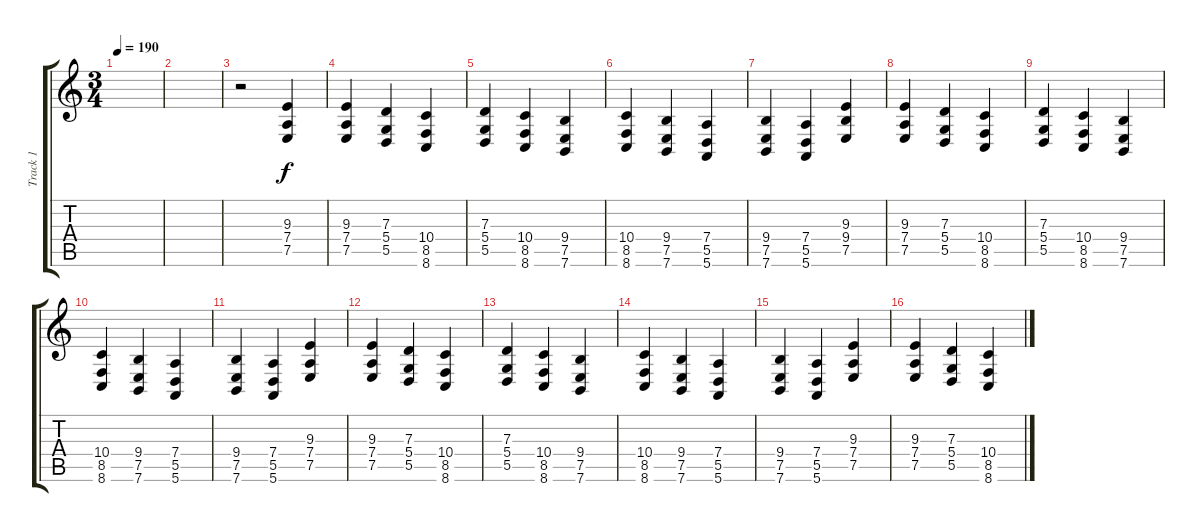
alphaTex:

\track ("Track 1" "Track 1") {instrument acousticgrandpiano}
\staff {score tabs}
\tuning (E4 B3 G3 D3 A2 E2) {hide}
\ts (3 4)
\tempo 190
\clef g2
\ks c
|
|
r.2 (9.3 7.4 7.5).4{volume 13} |
(9.3 7.4 7.5).4 (7.3 5.4 5.5).4 (10.4 8.5 8.6).4 |
(7.3 5.4 5.5).4 (10.4 8.5 8.6).4 (9.4 7.5 7.6).4 |
(10.4 8.5 8.6).4 (9.4 7.5 7.6).4 (7.4 5.5 5.6).4 |
(9.4 7.5 7.6).4 (7.4 5.5 5.6).4 (9.3 9.4 7.5).4 |
(9.3 7.4 7.5).4 (7.3 5.4 5.5).4 (10.4 8.5 8.6).4 |
(7.3 5.4 5.5).4 (10.4 8.5 8.6).4 (9.4 7.5 7.6).4 |
(10.4 8.5 8.6).4 (9.4 7.5 7.6).4 (7.4 5.5 5.6).4 |
(9.4 7.5 7.6).4 (7.4 5.5 5.6).4 (9.3 7.4 7.5).4 |
(9.3 7.4 7.5).4{volume 13 instrument acousticgrandpiano} (7.3 5.4 5.5).4 (10.4 8.5 8.6).4 |
(7.3 5.4 5.5).4 (10.4 8.5 8.6).4 (9.4 7.5 7.6).4 |
(10.4 8.5 8.6).4 (9.4 7.5 7.6).4 (7.4 5.5 5.6).4 |
(9.4 7.5 7.6).4 (7.4 5.5 5.6).4 (9.3 7.4 7.5).4 |
(9.3 7.4 7.5).4{volume 13 instrument acousticgrandpiano} (7.3 5.4 5.5).4 (10.4 8.5 8.6).4
